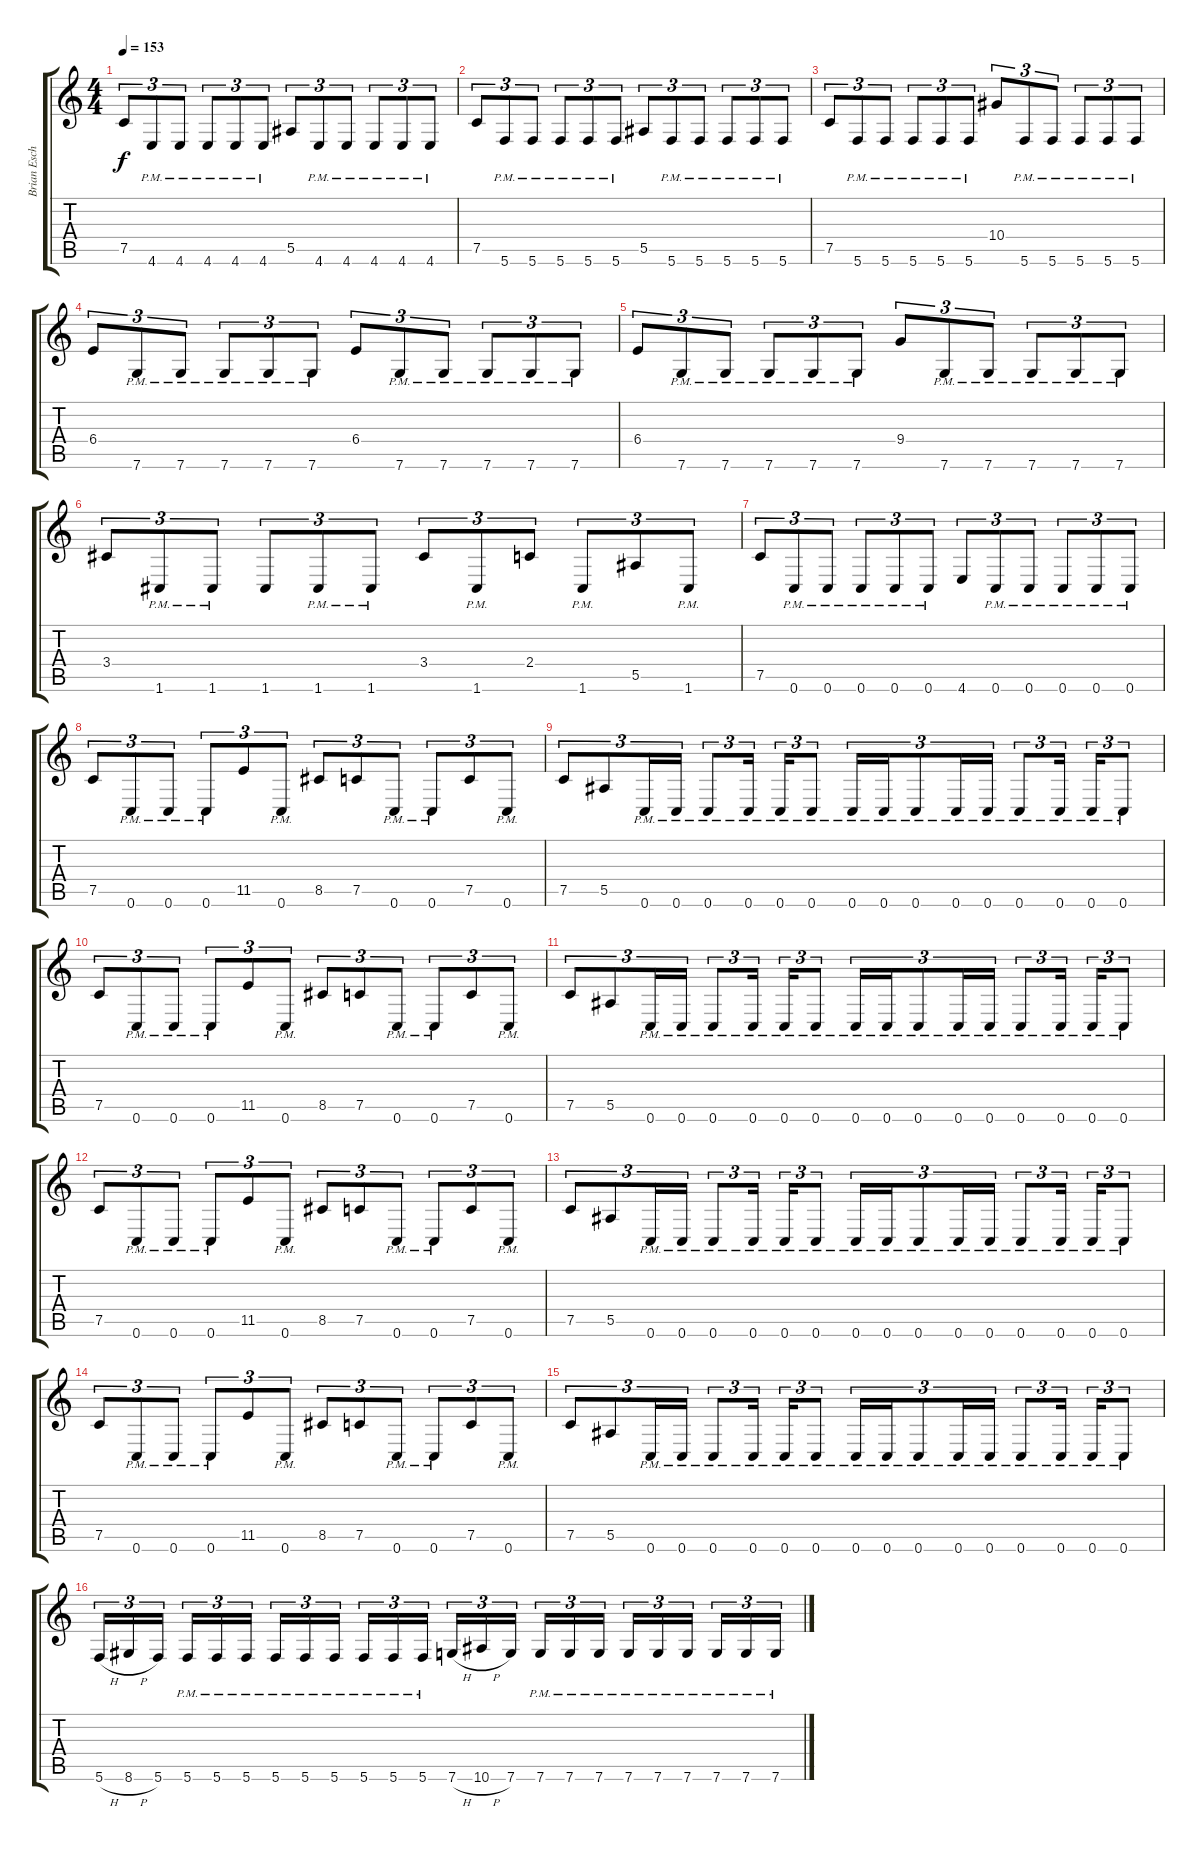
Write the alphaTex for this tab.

\track ("Brian Eschbach (Guitar)" "Brian Esch") {instrument distortionguitar}
\staff {score tabs}
\tuning (C4 G3 Eb3 Bb2 F2 C2) {hide}
\ts (4 4)
\tempo 153
\clef g2
\ks c
7.5.8{tu (3 2) dy f} 4.6{pm}.8{tu (3 2)} 4.6{pm}.8{tu (3 2)} 4.6{pm}.8{tu (3 2)} 4.6{pm}.8{tu (3 2)} 4.6{pm}.8{tu (3 2)} 5.5.8{tu (3 2)} 4.6{pm}.8{tu (3 2)} 4.6{pm}.8{tu (3 2)} 4.6{pm}.8{tu (3 2)} 4.6{pm}.8{tu (3 2)} 4.6{pm}.8{tu (3 2)} |
7.5.8{tu (3 2)} 5.6{pm}.8{tu (3 2)} 5.6{pm}.8{tu (3 2)} 5.6{pm}.8{tu (3 2)} 5.6{pm}.8{tu (3 2)} 5.6{pm}.8{tu (3 2)} 5.5.8{tu (3 2)} 5.6{pm}.8{tu (3 2)} 5.6{pm}.8{tu (3 2)} 5.6{pm}.8{tu (3 2)} 5.6{pm}.8{tu (3 2)} 5.6{pm}.8{tu (3 2)} |
7.5.8{tu (3 2)} 5.6{pm}.8{tu (3 2)} 5.6{pm}.8{tu (3 2)} 5.6{pm}.8{tu (3 2)} 5.6{pm}.8{tu (3 2)} 5.6{pm}.8{tu (3 2)} 10.4.8{tu (3 2)} 5.6{pm}.8{tu (3 2)} 5.6{pm}.8{tu (3 2)} 5.6{pm}.8{tu (3 2)} 5.6{pm}.8{tu (3 2)} 5.6{pm}.8{tu (3 2)} |
6.4.8{tu (3 2)} 7.6{pm}.8{tu (3 2)} 7.6{pm}.8{tu (3 2)} 7.6{pm}.8{tu (3 2)} 7.6{pm}.8{tu (3 2)} 7.6{pm}.8{tu (3 2)} 6.4.8{tu (3 2)} 7.6{pm}.8{tu (3 2)} 7.6{pm}.8{tu (3 2)} 7.6{pm}.8{tu (3 2)} 7.6{pm}.8{tu (3 2)} 7.6{pm}.8{tu (3 2)} |
6.4.8{tu (3 2)} 7.6{pm}.8{tu (3 2)} 7.6{pm}.8{tu (3 2)} 7.6{pm}.8{tu (3 2)} 7.6{pm}.8{tu (3 2)} 7.6{pm}.8{tu (3 2)} 9.4.8{tu (3 2)} 7.6{pm}.8{tu (3 2)} 7.6{pm}.8{tu (3 2)} 7.6{pm}.8{tu (3 2)} 7.6{pm}.8{tu (3 2)} 7.6{pm}.8{tu (3 2)} |
3.4.8{tu (3 2)} 1.6{pm}.8{tu (3 2)} 1.6{pm}.8{tu (3 2)} 1.6.8{tu (3 2)} 1.6{pm}.8{tu (3 2)} 1.6{pm}.8{tu (3 2)} 3.4.8{tu (3 2)} 1.6{pm}.8{tu (3 2)} 2.4.8{tu (3 2)} 1.6{pm}.8{tu (3 2)} 5.5.8{tu (3 2)} 1.6{pm}.8{tu (3 2)} |
7.5.8{tu (3 2)} 0.6{pm}.8{tu (3 2)} 0.6{pm}.8{tu (3 2)} 0.6{pm}.8{tu (3 2)} 0.6{pm}.8{tu (3 2)} 0.6{pm}.8{tu (3 2)} 4.6.8{tu (3 2)} 0.6{pm}.8{tu (3 2)} 0.6{pm}.8{tu (3 2)} 0.6{pm}.8{tu (3 2)} 0.6{pm}.8{tu (3 2)} 0.6{pm}.8{tu (3 2)} |
7.5.8{tu (3 2)} 0.6{pm}.8{tu (3 2)} 0.6{pm}.8{tu (3 2)} 0.6{pm}.8{tu (3 2)} 11.5.8{tu (3 2)} 0.6{pm}.8{tu (3 2)} 8.5.8{tu (3 2)} 7.5.8{tu (3 2)} 0.6{pm}.8{tu (3 2)} 0.6{pm}.8{tu (3 2)} 7.5.8{tu (3 2)} 0.6{pm}.8{tu (3 2)} |
7.5.8{tu (3 2)} 5.5.8{tu (3 2)} 0.6{pm}.16{tu (3 2)} 0.6{pm}.16{tu (3 2)} 0.6{pm}.8{tu (3 2)} 0.6{pm}.16{tu (3 2)} 0.6{pm}.16{tu (3 2)} 0.6{pm}.8{tu (3 2)} 0.6{pm}.16{tu (3 2)} 0.6{pm}.16{tu (3 2)} 0.6{pm}.8{tu (3 2)} 0.6{pm}.16{tu (3 2)} 0.6{pm}.16{tu (3 2)} 0.6{pm}.8{tu (3 2)} 0.6{pm}.16{tu (3 2)} 0.6{pm}.16{tu (3 2)} 0.6{pm}.8{tu (3 2)} |
7.5.8{tu (3 2)} 0.6{pm}.8{tu (3 2)} 0.6{pm}.8{tu (3 2)} 0.6{pm}.8{tu (3 2)} 11.5.8{tu (3 2)} 0.6{pm}.8{tu (3 2)} 8.5.8{tu (3 2)} 7.5.8{tu (3 2)} 0.6{pm}.8{tu (3 2)} 0.6{pm}.8{tu (3 2)} 7.5.8{tu (3 2)} 0.6{pm}.8{tu (3 2)} |
7.5.8{tu (3 2)} 5.5.8{tu (3 2)} 0.6{pm}.16{tu (3 2)} 0.6{pm}.16{tu (3 2)} 0.6{pm}.8{tu (3 2)} 0.6{pm}.16{tu (3 2)} 0.6{pm}.16{tu (3 2)} 0.6{pm}.8{tu (3 2)} 0.6{pm}.16{tu (3 2)} 0.6{pm}.16{tu (3 2)} 0.6{pm}.8{tu (3 2)} 0.6{pm}.16{tu (3 2)} 0.6{pm}.16{tu (3 2)} 0.6{pm}.8{tu (3 2)} 0.6{pm}.16{tu (3 2)} 0.6{pm}.16{tu (3 2)} 0.6{pm}.8{tu (3 2)} |
7.5.8{tu (3 2)} 0.6{pm}.8{tu (3 2)} 0.6{pm}.8{tu (3 2)} 0.6{pm}.8{tu (3 2)} 11.5.8{tu (3 2)} 0.6{pm}.8{tu (3 2)} 8.5.8{tu (3 2)} 7.5.8{tu (3 2)} 0.6{pm}.8{tu (3 2)} 0.6{pm}.8{tu (3 2)} 7.5.8{tu (3 2)} 0.6{pm}.8{tu (3 2)} |
7.5.8{tu (3 2)} 5.5.8{tu (3 2)} 0.6{pm}.16{tu (3 2)} 0.6{pm}.16{tu (3 2)} 0.6{pm}.8{tu (3 2)} 0.6{pm}.16{tu (3 2)} 0.6{pm}.16{tu (3 2)} 0.6{pm}.8{tu (3 2)} 0.6{pm}.16{tu (3 2)} 0.6{pm}.16{tu (3 2)} 0.6{pm}.8{tu (3 2)} 0.6{pm}.16{tu (3 2)} 0.6{pm}.16{tu (3 2)} 0.6{pm}.8{tu (3 2)} 0.6{pm}.16{tu (3 2)} 0.6{pm}.16{tu (3 2)} 0.6{pm}.8{tu (3 2)} |
7.5.8{tu (3 2)} 0.6{pm}.8{tu (3 2)} 0.6{pm}.8{tu (3 2)} 0.6{pm}.8{tu (3 2)} 11.5.8{tu (3 2)} 0.6{pm}.8{tu (3 2)} 8.5.8{tu (3 2)} 7.5.8{tu (3 2)} 0.6{pm}.8{tu (3 2)} 0.6{pm}.8{tu (3 2)} 7.5.8{tu (3 2)} 0.6{pm}.8{tu (3 2)} |
7.5.8{tu (3 2)} 5.5.8{tu (3 2)} 0.6{pm}.16{tu (3 2)} 0.6{pm}.16{tu (3 2)} 0.6{pm}.8{tu (3 2)} 0.6{pm}.16{tu (3 2)} 0.6{pm}.16{tu (3 2)} 0.6{pm}.8{tu (3 2)} 0.6{pm}.16{tu (3 2)} 0.6{pm}.16{tu (3 2)} 0.6{pm}.8{tu (3 2)} 0.6{pm}.16{tu (3 2)} 0.6{pm}.16{tu (3 2)} 0.6{pm}.8{tu (3 2)} 0.6{pm}.16{tu (3 2)} 0.6{pm}.16{tu (3 2)} 0.6{pm}.8{tu (3 2)} |
5.6{h}.16{tu (3 2)} 8.6{h}.16{tu (3 2)} 5.6.16{tu (3 2)} 5.6{pm}.16{tu (3 2)} 5.6{pm}.16{tu (3 2)} 5.6{pm}.16{tu (3 2)} 5.6{pm}.16{tu (3 2)} 5.6{pm}.16{tu (3 2)} 5.6{pm}.16{tu (3 2)} 5.6{pm}.16{tu (3 2)} 5.6{pm}.16{tu (3 2)} 5.6{pm}.16{tu (3 2)} 7.6{h}.16{tu (3 2)} 10.6{h}.16{tu (3 2)} 7.6.16{tu (3 2)} 7.6{pm}.16{tu (3 2)} 7.6{pm}.16{tu (3 2)} 7.6{pm}.16{tu (3 2)} 7.6{pm}.16{tu (3 2)} 7.6{pm}.16{tu (3 2)} 7.6{pm}.16{tu (3 2)} 7.6{pm}.16{tu (3 2)} 7.6{pm}.16{tu (3 2)} 7.6{pm}.16{tu (3 2)}
